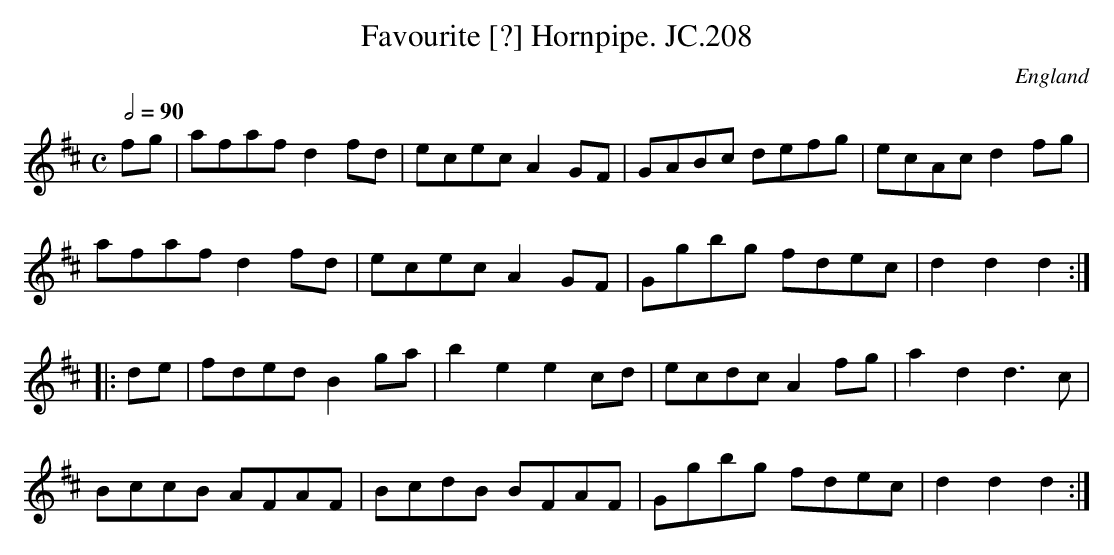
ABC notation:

X:1
T:Favourite [?] Hornpipe. JC.208
L:1/8
M:C
O:England
Q:2/4=90
K:D
fg|\
afafd2fd|ececA2GF|GABc defg|ecAcd2fg|!
afafd2fd|ececA2GF|Ggbg fdec|d2d2d2:|!
|:de|fdedB2ga|b2e2e2cd|ecdcA2fg|a2d2d3c|!
BccB AFAF|BcdB BFAF|Ggbg fdec|d2d2d2:|
